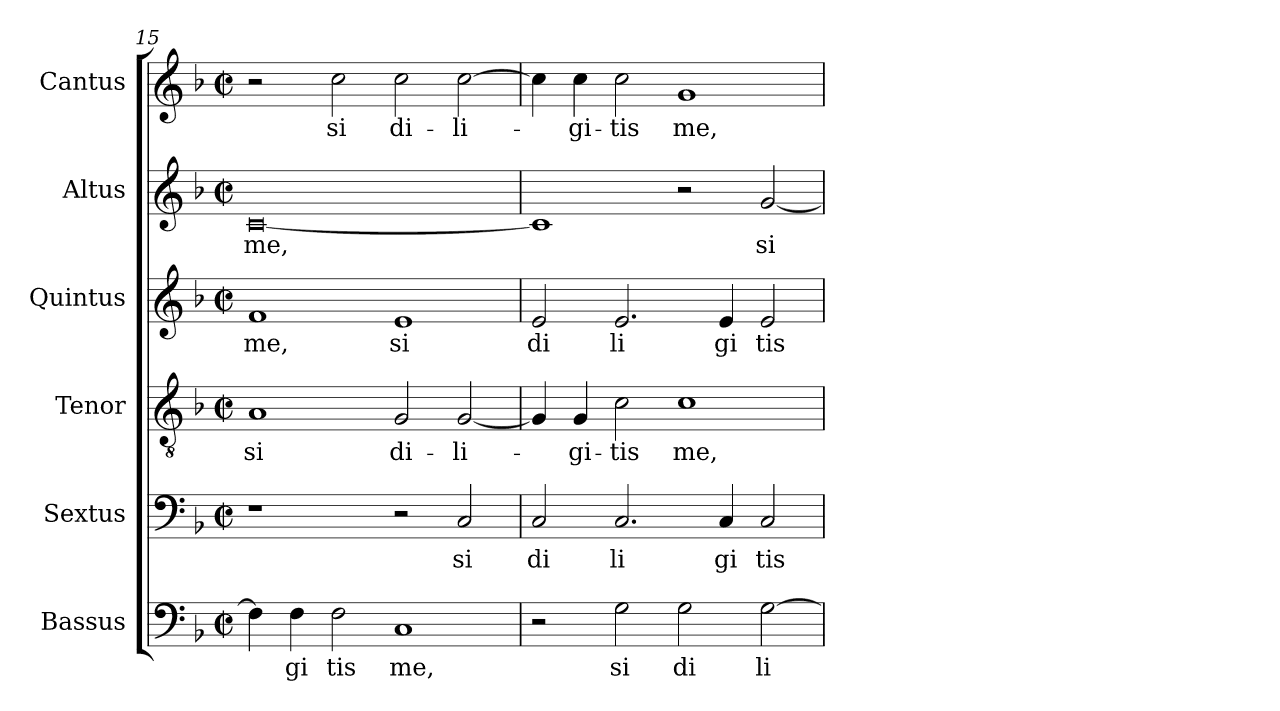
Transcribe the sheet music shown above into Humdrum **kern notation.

**kern	**text	**kern	**text	**kern	**text	**kern	**text	**kern	**text	**kern	**text
*part6	*part6	*part5	*part5	*part4	*part4	*part3	*part3	*part2	*part2	*part1	*part1
*staff6	*staff6	*staff5	*staff5	*staff4	*staff4	*staff3	*staff3	*staff2	*staff2	*staff1	*staff1
*I"Bassus	*	*I"Sextus	*	*I"Tenor	*	*I"Quintus	*	*I"Altus	*	*I"Cantus	*
*clefF4	*	*clefF4	*	*clefGv2	*	*clefG2	*	*clefG2	*	*clefG2	*
*k[b-]	*	*k[b-]	*	*k[b-]	*	*k[b-]	*	*k[b-]	*	*k[b-]	*
*F:	*	*F:	*	*F:	*	*F:	*	*F:	*	*F:	*
*M2/2	*	*M2/2	*	*M2/2	*	*M2/2	*	*M2/2	*	*M2/2	*
*met(c|)	*	*met(c|)	*	*met(c|)	*	*met(c|)	*	*met(c|)	*	*met(c|)	*
=15	=15	=15	=15	=15	=15	=15	=15	=15	=15	=15	=15
!	!	!	!	!	!LO:LY:b:cj	!	!LO:LY:b:cj	!	!LO:LY:b:cj	!	!
4F\]	.	1r	.	1A	si	1f	me,	[<0c	me,	2r	.
!	!LO:LY:b:cj	!	!	!	!	!	!	!	!	!	!
4F\	gi	.	.	.	.	.	.	.	.	.	.
!	!LO:LY:b:cj	!	!	!	!	!	!	!	!	!	!LO:LY:b:cj
2F\	tis	.	.	.	.	.	.	.	.	2cc\	si
!	!LO:LY:b:cj	!	!	!	!LO:LY:b:cj	!	!LO:LY:b:cj	!	!	!	!LO:LY:b:cj
1C	me,	2r	.	2G/	di-	1e	si	.	.	2cc\	di-
!	!	!	!LO:LY:b:cj	!	!LO:LY:b:cj	!	!	!	!	!	!LO:LY:b:cj
.	.	2C/	si	[<2G/	-li-	.	.	.	.	[>2cc\	-li-
=16	=16	=16	=16	=16	=16	=16	=16	=16	=16	=16	=16
!	!	!	!LO:LY:b:cj	!	!	!	!LO:LY:b:cj	!	!	!	!
2r	.	2C/	di	4G/]	.	2e/	di	1c]	.	4cc\]	.
!	!	!	!	!	!LO:LY:b:cj	!	!	!	!	!	!LO:LY:b:cj
.	.	.	.	4G/	-gi-	.	.	.	.	4cc\	-gi-
!	!LO:LY:b:cj	!	!LO:LY:b:cj	!	!LO:LY:b:cj	!	!LO:LY:b:cj	!	!	!	!LO:LY:b:cj
2G\	si	2.C/	li	2c\	-tis	2.e/	li	.	.	2cc\	-tis
!	!LO:LY:b:cj	!	!	!	!LO:LY:b:cj	!	!	!	!	!	!LO:LY:b:cj
2G\	di	.	.	1c	me,	.	.	2r	.	1g	me,
!	!	!	!LO:LY:b:cj	!	!	!	!LO:LY:b:cj	!	!	!	!
.	.	4C/	gi	.	.	4e/	gi	.	.	.	.
!	!LO:LY:b:cj	!	!LO:LY:b:cj	!	!	!	!LO:LY:b:cj	!	!LO:LY:b:cj	!	!
[>2G\	li	2C/	tis	.	.	2e/	tis	[>2g/	si	.	.
=	=	=	=	=	=	=	=	=	=	=	=
*-	*-	*-	*-	*-	*-	*-	*-	*-	*-	*-	*-
